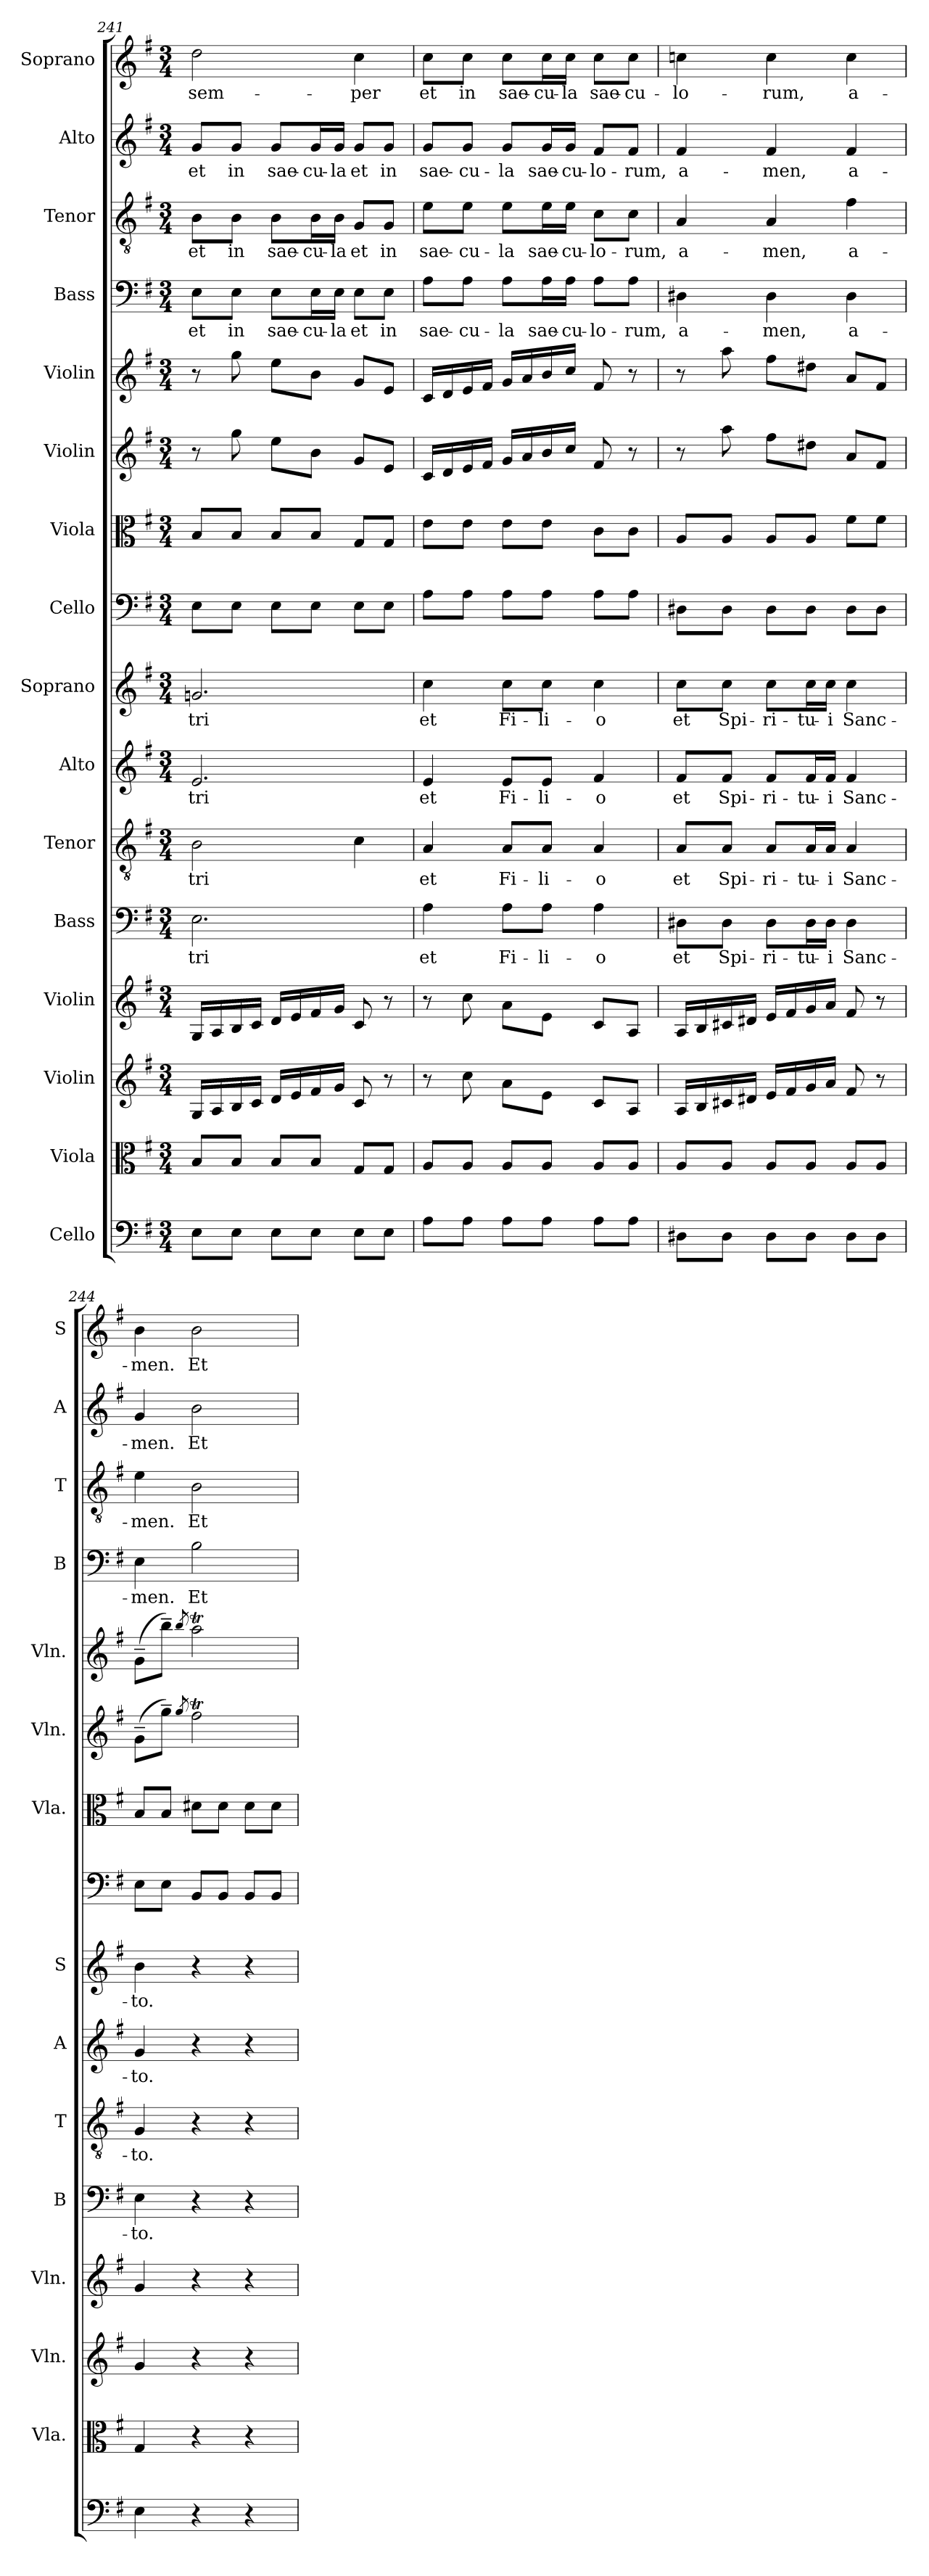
**kern	**kern	**kern	**kern	**kern	**text	**kern	**text	**kern	**text	**kern	**text	**kern	**kern	**kern	**kern	**kern	**text	**kern	**text	**kern	**text	**kern	**text
*part16	*part15	*part14	*part13	*part12	*part12	*part11	*part11	*part10	*part10	*part9	*part9	*part8	*part7	*part6	*part5	*part4	*part4	*part3	*part3	*part2	*part2	*part1	*part1
*staff16	*staff15	*staff14	*staff13	*staff12	*staff12	*staff11	*staff11	*staff10	*staff10	*staff9	*staff9	*staff8	*staff7	*staff6	*staff5	*staff4	*staff4	*staff3	*staff3	*staff2	*staff2	*staff1	*staff1
*I"Cello	*I"Viola	*I"Violin	*I"Violin	*I"Bass	*	*I"Tenor	*	*I"Alto	*	*I"Soprano	*	*I"Cello	*I"Viola	*I"Violin	*I"Violin	*I"Bass	*	*I"Tenor	*	*I"Alto	*	*I"Soprano	*
*	*I'Vla.	*I'Vln.	*I'Vln.	*I'B	*	*I'T	*	*I'A	*	*I'S	*	*	*I'Vla.	*I'Vln.	*I'Vln.	*I'B	*	*I'T	*	*I'A	*	*I'S	*
*clefF4	*clefC3	*clefG2	*clefG2	*clefF4	*	*clefGv2	*	*clefG2	*	*clefG2	*	*clefF4	*clefC3	*clefG2	*clefG2	*clefF4	*	*clefGv2	*	*clefG2	*	*clefG2	*
*k[f#]	*k[f#]	*k[f#]	*k[f#]	*k[f#]	*	*k[f#]	*	*k[f#]	*	*k[f#]	*	*k[f#]	*k[f#]	*k[f#]	*k[f#]	*k[f#]	*	*k[f#]	*	*k[f#]	*	*k[f#]	*
*e:	*e:	*e:	*e:	*e:	*	*e:	*	*e:	*	*e:	*	*e:	*e:	*e:	*e:	*e:	*	*e:	*	*e:	*	*e:	*
*M3/4	*M3/4	*M3/4	*M3/4	*M3/4	*	*M3/4	*	*M3/4	*	*M3/4	*	*M3/4	*M3/4	*M3/4	*M3/4	*M3/4	*	*M3/4	*	*M3/4	*	*M3/4	*
=241	=241	=241	=241	=241	=241	=241	=241	=241	=241	=241	=241	=241	=241	=241	=241	=241	=241	=241	=241	=241	=241	=241	=241
!	!	!	!	!	!LO:LY:b	!	!	!	!	!	!	!	!	!	!	!	!	!	!	!	!	!	!
!	!	!	!	!	!	!	!LO:LY:b	!	!	!	!	!	!	!	!	!	!	!	!	!	!	!	!
!	!	!	!	!	!	!	!	!	!LO:LY:b	!	!	!	!	!	!	!	!	!	!	!	!	!	!
!	!	!	!	!	!	!	!	!	!	!	!LO:LY:b	!	!	!	!	!	!	!	!	!	!	!	!
!	!	!	!	!	!	!	!	!	!	!	!	!	!	!	!	!	!LO:LY:b	!	!	!	!	!	!
!	!	!	!	!	!	!	!	!	!	!	!	!	!	!	!	!	!	!	!LO:LY:b	!	!	!	!
!	!	!	!	!	!	!	!	!	!	!	!	!	!	!	!	!	!	!	!	!	!LO:LY:b	!	!
!	!	!	!	!	!	!	!	!	!	!	!	!	!	!	!	!	!	!	!	!	!	!	!LO:LY:b
8E\L	8B/L	16G/LL	16G/LL	2.E\	-tri	2B\	-tri	2.e/	-tri	2.gn/	-tri	8E\L	8B/L	8r	8r	8E\L	et	8B\L	et	8g/L	et	2dd\	sem-
.	.	16A/	16A/	.	.	.	.	.	.	.	.	.	.	.	.	.	.	.	.	.	.	.	.
!	!	!	!	!	!	!	!	!	!	!	!	!	!	!	!	!	!LO:LY:b	!	!	!	!	!	!
!	!	!	!	!	!	!	!	!	!	!	!	!	!	!	!	!	!	!	!LO:LY:b	!	!	!	!
!	!	!	!	!	!	!	!	!	!	!	!	!	!	!	!	!	!	!	!	!	!LO:LY:b	!	!
8E\J	8B/J	16B/	16B/	.	.	.	.	.	.	.	.	8E\J	8B/J	8gg\	8gg\	8E\J	in	8B\J	in	8g/J	in	.	.
.	.	16c/JJ	16c/JJ	.	.	.	.	.	.	.	.	.	.	.	.	.	.	.	.	.	.	.	.
!	!	!	!	!	!	!	!	!	!	!	!	!	!	!	!	!	!LO:LY:b	!	!	!	!	!	!
!	!	!	!	!	!	!	!	!	!	!	!	!	!	!	!	!	!	!	!LO:LY:b	!	!	!	!
!	!	!	!	!	!	!	!	!	!	!	!	!	!	!	!	!	!	!	!	!	!LO:LY:b	!	!
8E\L	8B/L	16d/LL	16d/LL	.	.	.	.	.	.	.	.	8E\L	8B/L	8ee\L	8ee\L	8E\L	sae-	8B\L	sae-	8g/L	sae-	.	.
.	.	16e/	16e/	.	.	.	.	.	.	.	.	.	.	.	.	.	.	.	.	.	.	.	.
!	!	!	!	!	!	!	!	!	!	!	!	!	!	!	!	!	!LO:LY:b	!	!	!	!	!	!
!	!	!	!	!	!	!	!	!	!	!	!	!	!	!	!	!	!	!	!LO:LY:b	!	!	!	!
!	!	!	!	!	!	!	!	!	!	!	!	!	!	!	!	!	!	!	!	!	!LO:LY:b	!	!
8E\J	8B/J	16f#/	16f#/	.	.	.	.	.	.	.	.	8E\J	8B/J	8b\J	8b\J	16E\L	-cu-	16B\L	-cu-	16g/L	-cu-	.	.
!	!	!	!	!	!	!	!	!	!	!	!	!	!	!	!	!	!LO:LY:b	!	!	!	!	!	!
!	!	!	!	!	!	!	!	!	!	!	!	!	!	!	!	!	!	!	!LO:LY:b	!	!	!	!
!	!	!	!	!	!	!	!	!	!	!	!	!	!	!	!	!	!	!	!	!	!LO:LY:b	!	!
.	.	16g/JJ	16g/JJ	.	.	.	.	.	.	.	.	.	.	.	.	16E\JJ	-la	16B\JJ	-la	16g/JJ	-la	.	.
!	!	!	!	!	!	!	!	!	!	!	!	!	!	!	!	!	!LO:LY:b	!	!	!	!	!	!
!	!	!	!	!	!	!	!	!	!	!	!	!	!	!	!	!	!	!	!LO:LY:b	!	!	!	!
!	!	!	!	!	!	!	!	!	!	!	!	!	!	!	!	!	!	!	!	!	!LO:LY:b	!	!
!	!	!	!	!	!	!	!	!	!	!	!	!	!	!	!	!	!	!	!	!	!	!	!LO:LY:b
8E\L	8G/L	8c/	8c/	.	.	4c\	.	.	.	.	.	8E\L	8G/L	8g/L	8g/L	8E\L	et	8G/L	et	8g/L	et	4cc\	-per
!	!	!	!	!	!	!	!	!	!	!	!	!	!	!	!	!	!LO:LY:b	!	!	!	!	!	!
!	!	!	!	!	!	!	!	!	!	!	!	!	!	!	!	!	!	!	!LO:LY:b	!	!	!	!
!	!	!	!	!	!	!	!	!	!	!	!	!	!	!	!	!	!	!	!	!	!LO:LY:b	!	!
8E\J	8G/J	8r	8r	.	.	.	.	.	.	.	.	8E\J	8G/J	8e/J	8e/J	8E\J	in	8G/J	in	8g/J	in	.	.
=242	=242	=242	=242	=242	=242	=242	=242	=242	=242	=242	=242	=242	=242	=242	=242	=242	=242	=242	=242	=242	=242	=242	=242
!	!	!	!	!	!LO:LY:b	!	!	!	!	!	!	!	!	!	!	!	!	!	!	!	!	!	!
!	!	!	!	!	!	!	!LO:LY:b	!	!	!	!	!	!	!	!	!	!	!	!	!	!	!	!
!	!	!	!	!	!	!	!	!	!LO:LY:b	!	!	!	!	!	!	!	!	!	!	!	!	!	!
!	!	!	!	!	!	!	!	!	!	!	!LO:LY:b	!	!	!	!	!	!	!	!	!	!	!	!
!	!	!	!	!	!	!	!	!	!	!	!	!	!	!	!	!	!LO:LY:b	!	!	!	!	!	!
!	!	!	!	!	!	!	!	!	!	!	!	!	!	!	!	!	!	!	!LO:LY:b	!	!	!	!
!	!	!	!	!	!	!	!	!	!	!	!	!	!	!	!	!	!	!	!	!	!LO:LY:b	!	!
!	!	!	!	!	!	!	!	!	!	!	!	!	!	!	!	!	!	!	!	!	!	!	!LO:LY:b
8A\L	8A/L	8r	8r	4A\	et	4A/	et	4e/	et	4cc\	et	8A\L	8e\L	16c/LL	16c/LL	8A\L	sae-	8e\L	sae-	8g/L	sae-	8cc\L	et
.	.	.	.	.	.	.	.	.	.	.	.	.	.	16d/	16d/	.	.	.	.	.	.	.	.
!	!	!	!	!	!	!	!	!	!	!	!	!	!	!	!	!	!LO:LY:b	!	!	!	!	!	!
!	!	!	!	!	!	!	!	!	!	!	!	!	!	!	!	!	!	!	!LO:LY:b	!	!	!	!
!	!	!	!	!	!	!	!	!	!	!	!	!	!	!	!	!	!	!	!	!	!LO:LY:b	!	!
!	!	!	!	!	!	!	!	!	!	!	!	!	!	!	!	!	!	!	!	!	!	!	!LO:LY:b
8A\J	8A/J	8cc\	8cc\	.	.	.	.	.	.	.	.	8A\J	8e\J	16e/	16e/	8A\J	-cu-	8e\J	-cu-	8g/J	-cu-	8cc\J	in
.	.	.	.	.	.	.	.	.	.	.	.	.	.	16f#/JJ	16f#/JJ	.	.	.	.	.	.	.	.
!	!	!	!	!	!LO:LY:b	!	!	!	!	!	!	!	!	!	!	!	!	!	!	!	!	!	!
!	!	!	!	!	!	!	!LO:LY:b	!	!	!	!	!	!	!	!	!	!	!	!	!	!	!	!
!	!	!	!	!	!	!	!	!	!LO:LY:b	!	!	!	!	!	!	!	!	!	!	!	!	!	!
!	!	!	!	!	!	!	!	!	!	!	!LO:LY:b	!	!	!	!	!	!	!	!	!	!	!	!
!	!	!	!	!	!	!	!	!	!	!	!	!	!	!	!	!	!LO:LY:b	!	!	!	!	!	!
!	!	!	!	!	!	!	!	!	!	!	!	!	!	!	!	!	!	!	!LO:LY:b	!	!	!	!
!	!	!	!	!	!	!	!	!	!	!	!	!	!	!	!	!	!	!	!	!	!LO:LY:b	!	!
!	!	!	!	!	!	!	!	!	!	!	!	!	!	!	!	!	!	!	!	!	!	!	!LO:LY:b
8A\L	8A/L	8a\L	8a\L	8A\L	Fi-	8A/L	Fi-	8e/L	Fi-	8cc\L	Fi-	8A\L	8e\L	16g/LL	16g/LL	8A\L	-la	8e\L	-la	8g/L	-la	8cc\L	sae-
.	.	.	.	.	.	.	.	.	.	.	.	.	.	16a/	16a/	.	.	.	.	.	.	.	.
!	!	!	!	!	!LO:LY:b	!	!	!	!	!	!	!	!	!	!	!	!	!	!	!	!	!	!
!	!	!	!	!	!	!	!LO:LY:b	!	!	!	!	!	!	!	!	!	!	!	!	!	!	!	!
!	!	!	!	!	!	!	!	!	!LO:LY:b	!	!	!	!	!	!	!	!	!	!	!	!	!	!
!	!	!	!	!	!	!	!	!	!	!	!LO:LY:b	!	!	!	!	!	!	!	!	!	!	!	!
!	!	!	!	!	!	!	!	!	!	!	!	!	!	!	!	!	!LO:LY:b	!	!	!	!	!	!
!	!	!	!	!	!	!	!	!	!	!	!	!	!	!	!	!	!	!	!LO:LY:b	!	!	!	!
!	!	!	!	!	!	!	!	!	!	!	!	!	!	!	!	!	!	!	!	!	!LO:LY:b	!	!
!	!	!	!	!	!	!	!	!	!	!	!	!	!	!	!	!	!	!	!	!	!	!	!LO:LY:b
8A\J	8A/J	8e\J	8e\J	8A\J	-li-	8A/J	-li-	8e/J	-li-	8cc\J	-li-	8A\J	8e\J	16b/	16b/	16A\L	sae-	16e\L	sae-	16g/L	sae-	16cc\L	-cu-
!	!	!	!	!	!	!	!	!	!	!	!	!	!	!	!	!	!LO:LY:b	!	!	!	!	!	!
!	!	!	!	!	!	!	!	!	!	!	!	!	!	!	!	!	!	!	!LO:LY:b	!	!	!	!
!	!	!	!	!	!	!	!	!	!	!	!	!	!	!	!	!	!	!	!	!	!LO:LY:b	!	!
!	!	!	!	!	!	!	!	!	!	!	!	!	!	!	!	!	!	!	!	!	!	!	!LO:LY:b
.	.	.	.	.	.	.	.	.	.	.	.	.	.	16cc/JJ	16cc/JJ	16A\JJ	-cu-	16e\JJ	-cu-	16g/JJ	-cu-	16cc\JJ	-la
!	!	!	!	!	!LO:LY:b	!	!	!	!	!	!	!	!	!	!	!	!	!	!	!	!	!	!
!	!	!	!	!	!	!	!LO:LY:b	!	!	!	!	!	!	!	!	!	!	!	!	!	!	!	!
!	!	!	!	!	!	!	!	!	!LO:LY:b	!	!	!	!	!	!	!	!	!	!	!	!	!	!
!	!	!	!	!	!	!	!	!	!	!	!LO:LY:b	!	!	!	!	!	!	!	!	!	!	!	!
!	!	!	!	!	!	!	!	!	!	!	!	!	!	!	!	!	!LO:LY:b	!	!	!	!	!	!
!	!	!	!	!	!	!	!	!	!	!	!	!	!	!	!	!	!	!	!LO:LY:b	!	!	!	!
!	!	!	!	!	!	!	!	!	!	!	!	!	!	!	!	!	!	!	!	!	!LO:LY:b	!	!
!	!	!	!	!	!	!	!	!	!	!	!	!	!	!	!	!	!	!	!	!	!	!	!LO:LY:b
8A\L	8A/L	8c/L	8c/L	4A\	-o	4A/	-o	4f#/	-o	4cc\	-o	8A\L	8c\L	8f#/	8f#/	8A\L	-lo-	8c\L	-lo-	8f#/L	-lo-	8cc\L	sae-
!	!	!	!	!	!	!	!	!	!	!	!	!	!	!	!	!	!LO:LY:b	!	!	!	!	!	!
!	!	!	!	!	!	!	!	!	!	!	!	!	!	!	!	!	!	!	!LO:LY:b	!	!	!	!
!	!	!	!	!	!	!	!	!	!	!	!	!	!	!	!	!	!	!	!	!	!LO:LY:b	!	!
!	!	!	!	!	!	!	!	!	!	!	!	!	!	!	!	!	!	!	!	!	!	!	!LO:LY:b
8A\J	8A/J	8A/J	8A/J	.	.	.	.	.	.	.	.	8A\J	8c\J	8r	8r	8A\J	-rum,	8c\J	-rum,	8f#/J	-rum,	8cc\J	-cu-
!!LO:PB:g=z
=243	=243	=243	=243	=243	=243	=243	=243	=243	=243	=243	=243	=243	=243	=243	=243	=243	=243	=243	=243	=243	=243	=243	=243
!	!	!	!	!	!LO:LY:b	!	!	!	!	!	!	!	!	!	!	!	!	!	!	!	!	!	!
!	!	!	!	!	!	!	!LO:LY:b	!	!	!	!	!	!	!	!	!	!	!	!	!	!	!	!
!	!	!	!	!	!	!	!	!	!LO:LY:b	!	!	!	!	!	!	!	!	!	!	!	!	!	!
!	!	!	!	!	!	!	!	!	!	!	!LO:LY:b	!	!	!	!	!	!	!	!	!	!	!	!
!	!	!	!	!	!	!	!	!	!	!	!	!	!	!	!	!	!LO:LY:b	!	!	!	!	!	!
!	!	!	!	!	!	!	!	!	!	!	!	!	!	!	!	!	!	!	!LO:LY:b	!	!	!	!
!	!	!	!	!	!	!	!	!	!	!	!	!	!	!	!	!	!	!	!	!	!LO:LY:b	!	!
!	!	!	!	!	!	!	!	!	!	!	!	!	!	!	!	!	!	!	!	!	!	!	!LO:LY:b
8D#X\L	8A/L	16A/LL	16A/LL	8D#X\L	et	8A/L	et	8f#/L	et	8cc\L	et	8D#X\L	8A/L	8r	8r	4D#X\	a-	4A/	a-	4f#/	a-	4ccn\	-lo-
.	.	16B/	16B/	.	.	.	.	.	.	.	.	.	.	.	.	.	.	.	.	.	.	.	.
!	!	!	!	!	!LO:LY:b	!	!	!	!	!	!	!	!	!	!	!	!	!	!	!	!	!	!
!	!	!	!	!	!	!	!LO:LY:b	!	!	!	!	!	!	!	!	!	!	!	!	!	!	!	!
!	!	!	!	!	!	!	!	!	!LO:LY:b	!	!	!	!	!	!	!	!	!	!	!	!	!	!
!	!	!	!	!	!	!	!	!	!	!	!LO:LY:b	!	!	!	!	!	!	!	!	!	!	!	!
8D#\J	8A/J	16c#X/	16c#X/	8D#\J	Spi-	8A/J	Spi-	8f#/J	Spi-	8cc\J	Spi-	8D#\J	8A/J	8aa\	8aa\	.	.	.	.	.	.	.	.
.	.	16d#X/JJ	16d#X/JJ	.	.	.	.	.	.	.	.	.	.	.	.	.	.	.	.	.	.	.	.
!	!	!	!	!	!LO:LY:b	!	!	!	!	!	!	!	!	!	!	!	!	!	!	!	!	!	!
!	!	!	!	!	!	!	!LO:LY:b	!	!	!	!	!	!	!	!	!	!	!	!	!	!	!	!
!	!	!	!	!	!	!	!	!	!LO:LY:b	!	!	!	!	!	!	!	!	!	!	!	!	!	!
!	!	!	!	!	!	!	!	!	!	!	!LO:LY:b	!	!	!	!	!	!	!	!	!	!	!	!
!	!	!	!	!	!	!	!	!	!	!	!	!	!	!	!	!	!LO:LY:b	!	!	!	!	!	!
!	!	!	!	!	!	!	!	!	!	!	!	!	!	!	!	!	!	!	!LO:LY:b	!	!	!	!
!	!	!	!	!	!	!	!	!	!	!	!	!	!	!	!	!	!	!	!	!	!LO:LY:b	!	!
!	!	!	!	!	!	!	!	!	!	!	!	!	!	!	!	!	!	!	!	!	!	!	!LO:LY:b
8D#\L	8A/L	16e/LL	16e/LL	8D#\L	-ri-	8A/L	-ri-	8f#/L	-ri-	8cc\L	-ri-	8D#\L	8A/L	8ff#\L	8ff#\L	4D#\	-men,	4A/	-men,	4f#/	-men,	4cc\	-rum,
.	.	16f#/	16f#/	.	.	.	.	.	.	.	.	.	.	.	.	.	.	.	.	.	.	.	.
!	!	!	!	!	!LO:LY:b	!	!	!	!	!	!	!	!	!	!	!	!	!	!	!	!	!	!
!	!	!	!	!	!	!	!LO:LY:b	!	!	!	!	!	!	!	!	!	!	!	!	!	!	!	!
!	!	!	!	!	!	!	!	!	!LO:LY:b	!	!	!	!	!	!	!	!	!	!	!	!	!	!
!	!	!	!	!	!	!	!	!	!	!	!LO:LY:b	!	!	!	!	!	!	!	!	!	!	!	!
8D#\J	8A/J	16g/	16g/	16D#\L	-tu-	16A/L	-tu-	16f#/L	-tu-	16cc\L	-tu-	8D#\J	8A/J	8dd#X\J	8dd#X\J	.	.	.	.	.	.	.	.
!	!	!	!	!	!LO:LY:b	!	!	!	!	!	!	!	!	!	!	!	!	!	!	!	!	!	!
!	!	!	!	!	!	!	!LO:LY:b	!	!	!	!	!	!	!	!	!	!	!	!	!	!	!	!
!	!	!	!	!	!	!	!	!	!LO:LY:b	!	!	!	!	!	!	!	!	!	!	!	!	!	!
!	!	!	!	!	!	!	!	!	!	!	!LO:LY:b	!	!	!	!	!	!	!	!	!	!	!	!
.	.	16a/JJ	16a/JJ	16D#\JJ	-i	16A/JJ	-i	16f#/JJ	-i	16cc\JJ	-i	.	.	.	.	.	.	.	.	.	.	.	.
!	!	!	!	!	!LO:LY:b	!	!	!	!	!	!	!	!	!	!	!	!	!	!	!	!	!	!
!	!	!	!	!	!	!	!LO:LY:b	!	!	!	!	!	!	!	!	!	!	!	!	!	!	!	!
!	!	!	!	!	!	!	!	!	!LO:LY:b	!	!	!	!	!	!	!	!	!	!	!	!	!	!
!	!	!	!	!	!	!	!	!	!	!	!LO:LY:b	!	!	!	!	!	!	!	!	!	!	!	!
!	!	!	!	!	!	!	!	!	!	!	!	!	!	!	!	!	!LO:LY:b	!	!	!	!	!	!
!	!	!	!	!	!	!	!	!	!	!	!	!	!	!	!	!	!	!	!LO:LY:b	!	!	!	!
!	!	!	!	!	!	!	!	!	!	!	!	!	!	!	!	!	!	!	!	!	!LO:LY:b	!	!
!	!	!	!	!	!	!	!	!	!	!	!	!	!	!	!	!	!	!	!	!	!	!	!LO:LY:b
8D#\L	8A/L	8f#/	8f#/	4D#\	Sanc-	4A/	Sanc-	4f#/	Sanc-	4cc\	Sanc-	8D#\L	8f#\L	8a/L	8a/L	4D#\	a-	4f#\	a-	4f#/	a-	4cc\	a-
8D#\J	8A/J	8r	8r	.	.	.	.	.	.	.	.	8D#\J	8f#\J	8f#/J	8f#/J	.	.	.	.	.	.	.	.
=244	=244	=244	=244	=244	=244	=244	=244	=244	=244	=244	=244	=244	=244	=244	=244	=244	=244	=244	=244	=244	=244	=244	=244
!	!	!	!	!	!LO:LY:b	!	!	!	!	!	!	!	!	!	!	!	!	!	!	!	!	!	!
!	!	!	!	!	!	!	!LO:LY:b	!	!	!	!	!	!	!	!	!	!	!	!	!	!	!	!
!	!	!	!	!	!	!	!	!	!LO:LY:b	!	!	!	!	!	!	!	!	!	!	!	!	!	!
!	!	!	!	!	!	!	!	!	!	!	!LO:LY:b	!	!	!	!	!	!	!	!	!	!	!	!
!	!	!	!	!	!	!	!	!	!	!	!	!	!	!	!	!	!LO:LY:b	!	!	!	!	!	!
!	!	!	!	!	!	!	!	!	!	!	!	!	!	!	!	!	!	!	!LO:LY:b	!	!	!	!
!	!	!	!	!	!	!	!	!	!	!	!	!	!	!	!	!	!	!	!	!	!LO:LY:b	!	!
!	!	!	!	!	!	!	!	!	!	!	!	!	!	!	!	!	!	!	!	!	!	!	!LO:LY:b
4E\	4G/	4g/	4g/	4E\	-to.	4G/	-to.	4g/	-to.	4b\	-to.	8E\L	8B/L	(>8g~>\L	(>8g~>\L	4E\	-men.	4e\	-men.	4g/	-men.	4b\	-men.
.	.	.	.	.	.	.	.	.	.	.	.	8E\J	8B/J	8gg~>\J)	8bb~>\J)	.	.	.	.	.	.	.	.
.	.	.	.	.	.	.	.	.	.	.	.	.	.	8qgg/	8qbb/	.	.	.	.	.	.	.	.
!	!	!	!	!	!	!	!	!	!	!	!	!	!	!	!	!	!LO:LY:b	!	!	!	!	!	!
!	!	!	!	!	!	!	!	!	!	!	!	!	!	!	!	!	!	!	!LO:LY:b	!	!	!	!
!	!	!	!	!	!	!	!	!	!	!	!	!	!	!	!	!	!	!	!	!	!LO:LY:b	!	!
!	!	!	!	!	!	!	!	!	!	!	!	!	!	!	!	!	!	!	!	!	!	!	!LO:LY:b
4r	4r	4r	4r	4r	.	4r	.	4r	.	4r	.	8BB/L	8d#X\L	2ff#t\	2aaT\	2B\	Et	2B\	Et	2b\	Et	2b\	Et
.	.	.	.	.	.	.	.	.	.	.	.	8BB/J	8d#\J	.	.	.	.	.	.	.	.	.	.
4r	4r	4r	4r	4r	.	4r	.	4r	.	4r	.	8BB/L	8d#\L	.	.	.	.	.	.	.	.	.	.
.	.	.	.	.	.	.	.	.	.	.	.	8BB/J	8d#\J	.	.	.	.	.	.	.	.	.	.
=	=	=	=	=	=	=	=	=	=	=	=	=	=	=	=	=	=	=	=	=	=	=	=
*-	*-	*-	*-	*-	*-	*-	*-	*-	*-	*-	*-	*-	*-	*-	*-	*-	*-	*-	*-	*-	*-	*-	*-
